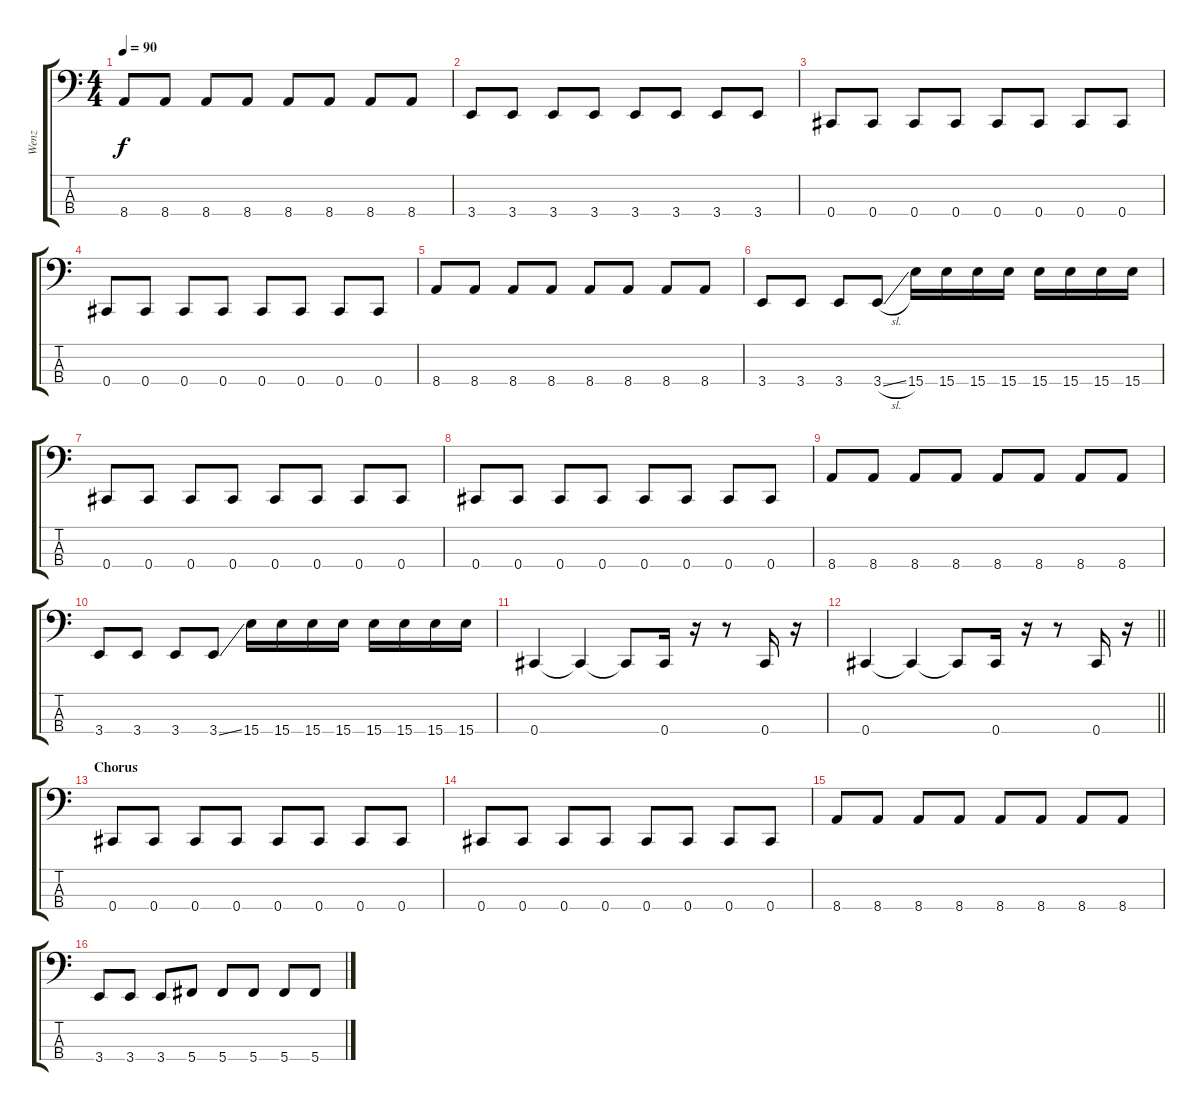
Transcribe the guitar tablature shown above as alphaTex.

\track ("Wenz" "Wenz") {instrument electricbasspick}
\staff {score tabs}
\tuning (Gb2 Db2 Ab1 Db1) {hide}
\ts (4 4)
\tempo 90
\clef f4
\ks c
8.4.8{dy f} 8.4.8 8.4.8 8.4.8 8.4.8 8.4.8 8.4.8 8.4.8 |
3.4.8 3.4.8 3.4.8 3.4.8 3.4.8 3.4.8 3.4.8 3.4.8 |
0.4.8 0.4.8 0.4.8 0.4.8 0.4.8 0.4.8 0.4.8 0.4.8 |
0.4.8 0.4.8 0.4.8 0.4.8 0.4.8 0.4.8 0.4.8 0.4.8 |
8.4.8 8.4.8 8.4.8 8.4.8 8.4.8 8.4.8 8.4.8 8.4.8 |
3.4.8 3.4.8 3.4.8 3.4{sl}.8 15.4.16 15.4.16 15.4.16 15.4.16 15.4.16 15.4.16 15.4.16 15.4.16 |
0.4.8 0.4.8 0.4.8 0.4.8 0.4.8 0.4.8 0.4.8 0.4.8 |
0.4.8 0.4.8 0.4.8 0.4.8 0.4.8 0.4.8 0.4.8 0.4.8 |
8.4.8 8.4.8 8.4.8 8.4.8 8.4.8 8.4.8 8.4.8 8.4.8 |
3.4.8 3.4.8 3.4.8 3.4{ss}.8 15.4.16 15.4.16 15.4.16 15.4.16 15.4.16 15.4.16 15.4.16 15.4.16 |
0.4.4 0.4{t}.4 0.4{t}.8 0.4.16 r.16 r.8 0.4.16 r.16 |
\barLineRight lightlight
0.4.4 0.4{t}.4 0.4{t}.8 0.4.16 r.16 r.8 0.4.16 r.16 |
\section ("" "Chorus")
0.4.8 0.4.8 0.4.8 0.4.8 0.4.8 0.4.8 0.4.8 0.4.8 |
0.4.8 0.4.8 0.4.8 0.4.8 0.4.8 0.4.8 0.4.8 0.4.8 |
8.4.8 8.4.8 8.4.8 8.4.8 8.4.8 8.4.8 8.4.8 8.4.8 |
3.4.8 3.4.8 3.4.8 5.4.8 5.4.8 5.4.8 5.4.8 5.4.8
